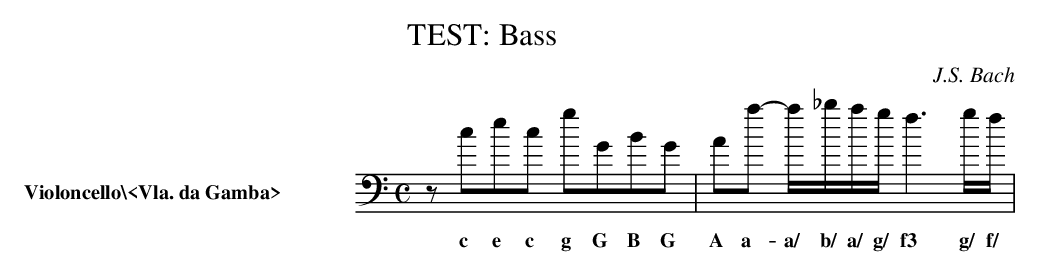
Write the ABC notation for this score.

X:1
T:TEST: Bass
C:J.S. Bach
M:C
L:1/8
K:C
V:3 clef=bass   name="Violoncello\\<Vla. da Gamba>" sname="Vc."
[V:3] z cec gGBG | Aa- a/_b/a/g/ f3 g/f/ |
w: c e c  g G B G |  A a-  a/ b/ a/ g/  f3  g/ f/ |
